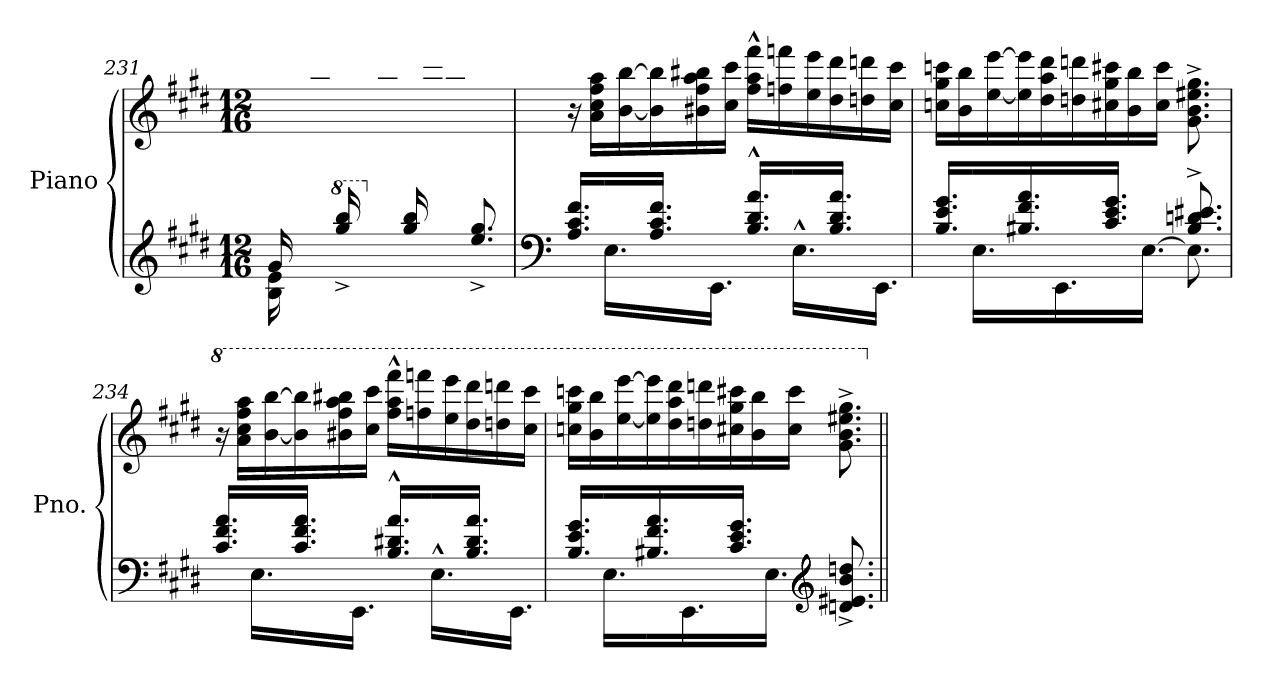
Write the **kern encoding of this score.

**kern	**kern
*part1	*part1
*staff2	*staff1
*I"Piano	*
*I'Pno.	*
*clefG2	*clefG2
*k[f#c#g#d#]	*k[f#c#g#d#]
*M12/16	*M12/16
=231	=231
*^	*
16g#/LL	16B\ 16e\	16ryy
8ryy	8.ryy	16b\ 16ee\
.	.	16gg#\ 16bb\JJ
*8va	*	*
16ggg#/^ 16bbb/^LL	.	16ryy
*X8va	*	*
8ryy	2ryy	16ee\ 16gg#\
.	.	16ff#\ 16aa\JJ
16gg#/ 16bb/LL	.	16ryy
8ryy	.	16aa\ 16ccc#\
.	.	16gg#\ 16bb\JJ
8.ee/^ 8.gg#/^	.	8.ryy
=232	=232	=232
*clefF4	*	*
16.A/ 16.c#/ 16.f#/LL	16.ryy	16r
.	.	16a\ 16cc#\ 16ff#\ 16aa\LL
16.rFyy	16.E\LL	.
.	.	[16b\ [16bb\
16.A/ 16.c#/ 16.f#/JJ	16.ryy	16b\] 16bb\]
.	.	16b#X\ 16ff#\ 16aa\ 16bb#X\
16.ryy	16.EE\JJ	.
.	.	16cc#\ 16ccc#\JJ
16.B/^^ 16.d#/^^ 16.a/^^LL	16.ryy	16ff#\^^ 16aa\^^ 16fff#\^^LL
.	.	16ffn\ 16fffn\
16.rcyy	16.E^^\LL	.
.	.	16ee\ 16eee\
16.B/ 16.d#/ 16.a/JJ	16.ryy	16dd#\ 16ddd#\
.	.	16ddn\ 16dddn\
16.ryy	16.EE\JJ	.
.	.	16cc#\ 16ccc#\JJ
!!LO:PB:g=z
=233	=233	=233
16.B/ 16.e/ 16.g#/LL	16.ryy	16ccn\ 16gg#\ 16cccn\LL
.	.	16b\ 16bb\
16.rFyy	16.E\LL	.
.	.	[16ee\ [16eee\
16.B#X/ 16.f#/ 16.a/	16.ryy	16ee\] 16eee\]
.	.	16dd#\ 16aa\ 16ddd#\
16.ryy	16.EE\	.
.	.	16ddn\ 16dddn\
16.c#/ 16.e/ 16.g#/JJ	16.ryy	16cc#X\ 16gg#\ 16ccc#X\
.	.	16b\ 16bb\
16.rFyy	[16.E\JJ	.
.	.	16cc#\ 16ccc#\JJ
8.B#/^ 8.dn/^ 8.e#X/^	8.E\]	8.g#\^ 8.b\^ 8.ee#X\^ 8.gg#\^
=234	=234	=234
*	*	*8va
16.c#/ 16.f#/ 16.a/LL	16.ryy	16r
.	.	16aa\ 16ccc#\ 16fff#\ 16aaa\LL
16.rFyy	16.E\LL	.
.	.	[16bb\ [16bbb\
16.c#/ 16.f#/ 16.a/JJ	16.ryy	16bb\] 16bbb\]
.	.	16bb#X\ 16fff#\ 16aaa\ 16bbb#X\
16.ryy	16.EE\JJ	.
.	.	16ccc#\ 16cccc#\JJ
16.B/^^ 16.d#X/^^ 16.a/^^LL	16.ryy	16fff#\^^ 16aaa\^^ 16ffff#\^^LL
.	.	16fffn\ 16ffffn\
16.rcyy	16.E^^\LL	.
.	.	16eee\ 16eeee\
16.B/ 16.d#/ 16.a/JJ	16.ryy	16ddd#\ 16dddd#\
.	.	16dddn\ 16ddddn\
16.ryy	16.EE\JJ	.
.	.	16ccc#\ 16cccc#\JJ
=235	=235	=235
16.B/ 16.e/ 16.g#/LL	16.ryy	16cccn\ 16ggg#\ 16ccccn\LL
.	.	16bb\ 16bbb\
16.rFyy	16.E\LL	.
.	.	[16eee\ [16eeee\
16.B#X/ 16.f#/ 16.a/	16.ryy	16eee\] 16eeee\]
.	.	16ddd#\ 16aaa\ 16dddd#\
16.ryy	16.EE\	.
.	.	16dddn\ 16ddddn\
16.c#/ 16.e/ 16.g#/JJ	16.ryy	16ccc#X\ 16ggg#\ 16cccc#X\
.	.	16bb\ 16bbb\
16.rFyy	16.E\JJ	.
.	.	16ccc#\ 16cccc#\JJ
*clefG2	*	*
8.dn/^ 8.e#X/^ 8.b/^ 8.ddn/^	8.rAyy	8.gg#\^ 8.bb\^ 8.eee#X\^ 8.ggg#\^
*	*	*X8va
*v	*v	*
=||	=||
*-	*-
